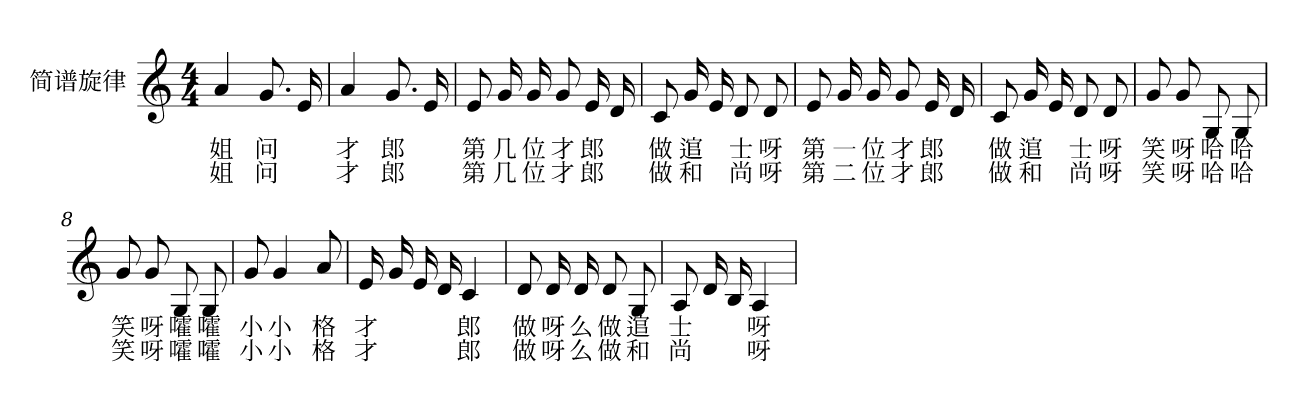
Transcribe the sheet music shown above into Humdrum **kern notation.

**kern	**text	**text
*part1	*part1	*part1
*staff1	*staff1	*staff1
*I"简谱旋律	*	*
*k[]	*	*
*M4/4	*	*
=1	=1	=1
4a	姐	姐
8.g	问	问
16e	.	.
=2	=2	=2
4a	才	才
8.g	郎	郎
16e	.	.
=3	=3	=3
8e	第	第
16g	几	几
16g	位	位
8g	才	才
16e	郎	郎
16d	.	.
=4	=4	=4
8c	做	做
16g	逭	和
16e	.	.
8d	士	尚
8d	呀	呀
=5	=5	=5
8e	第	第
16g	一	二
16g	位	位
8g	才	才
16e	郎	郎
16d	.	.
=6	=6	=6
8c	做	做
16g	逭	和
16e	.	.
8d	士	尚
8d	呀	呀
=7	=7	=7
8g	笑	笑
8g	呀	呀
8G	哈	哈
8G	哈	哈
=8	=8	=8
8g	笑	笑
8g	呀	呀
8G	嚯	嚯
8G	嚯	嚯
=9	=9	=9
8g	小	小
4g	小	小
8a	格	格
=10	=10	=10
16e	才	才
16g	.	.
16e	.	.
16d	.	.
4c	郎	郎
=11	=11	=11
8d	做	做
16d	呀	呀
16d	么	么
8d	做	做
8G	逭	和
=12	=12	=12
8A	士	尚
16d	.	.
16B	.	.
4A	呀	呀
=	=	=
*-	*-	*-
